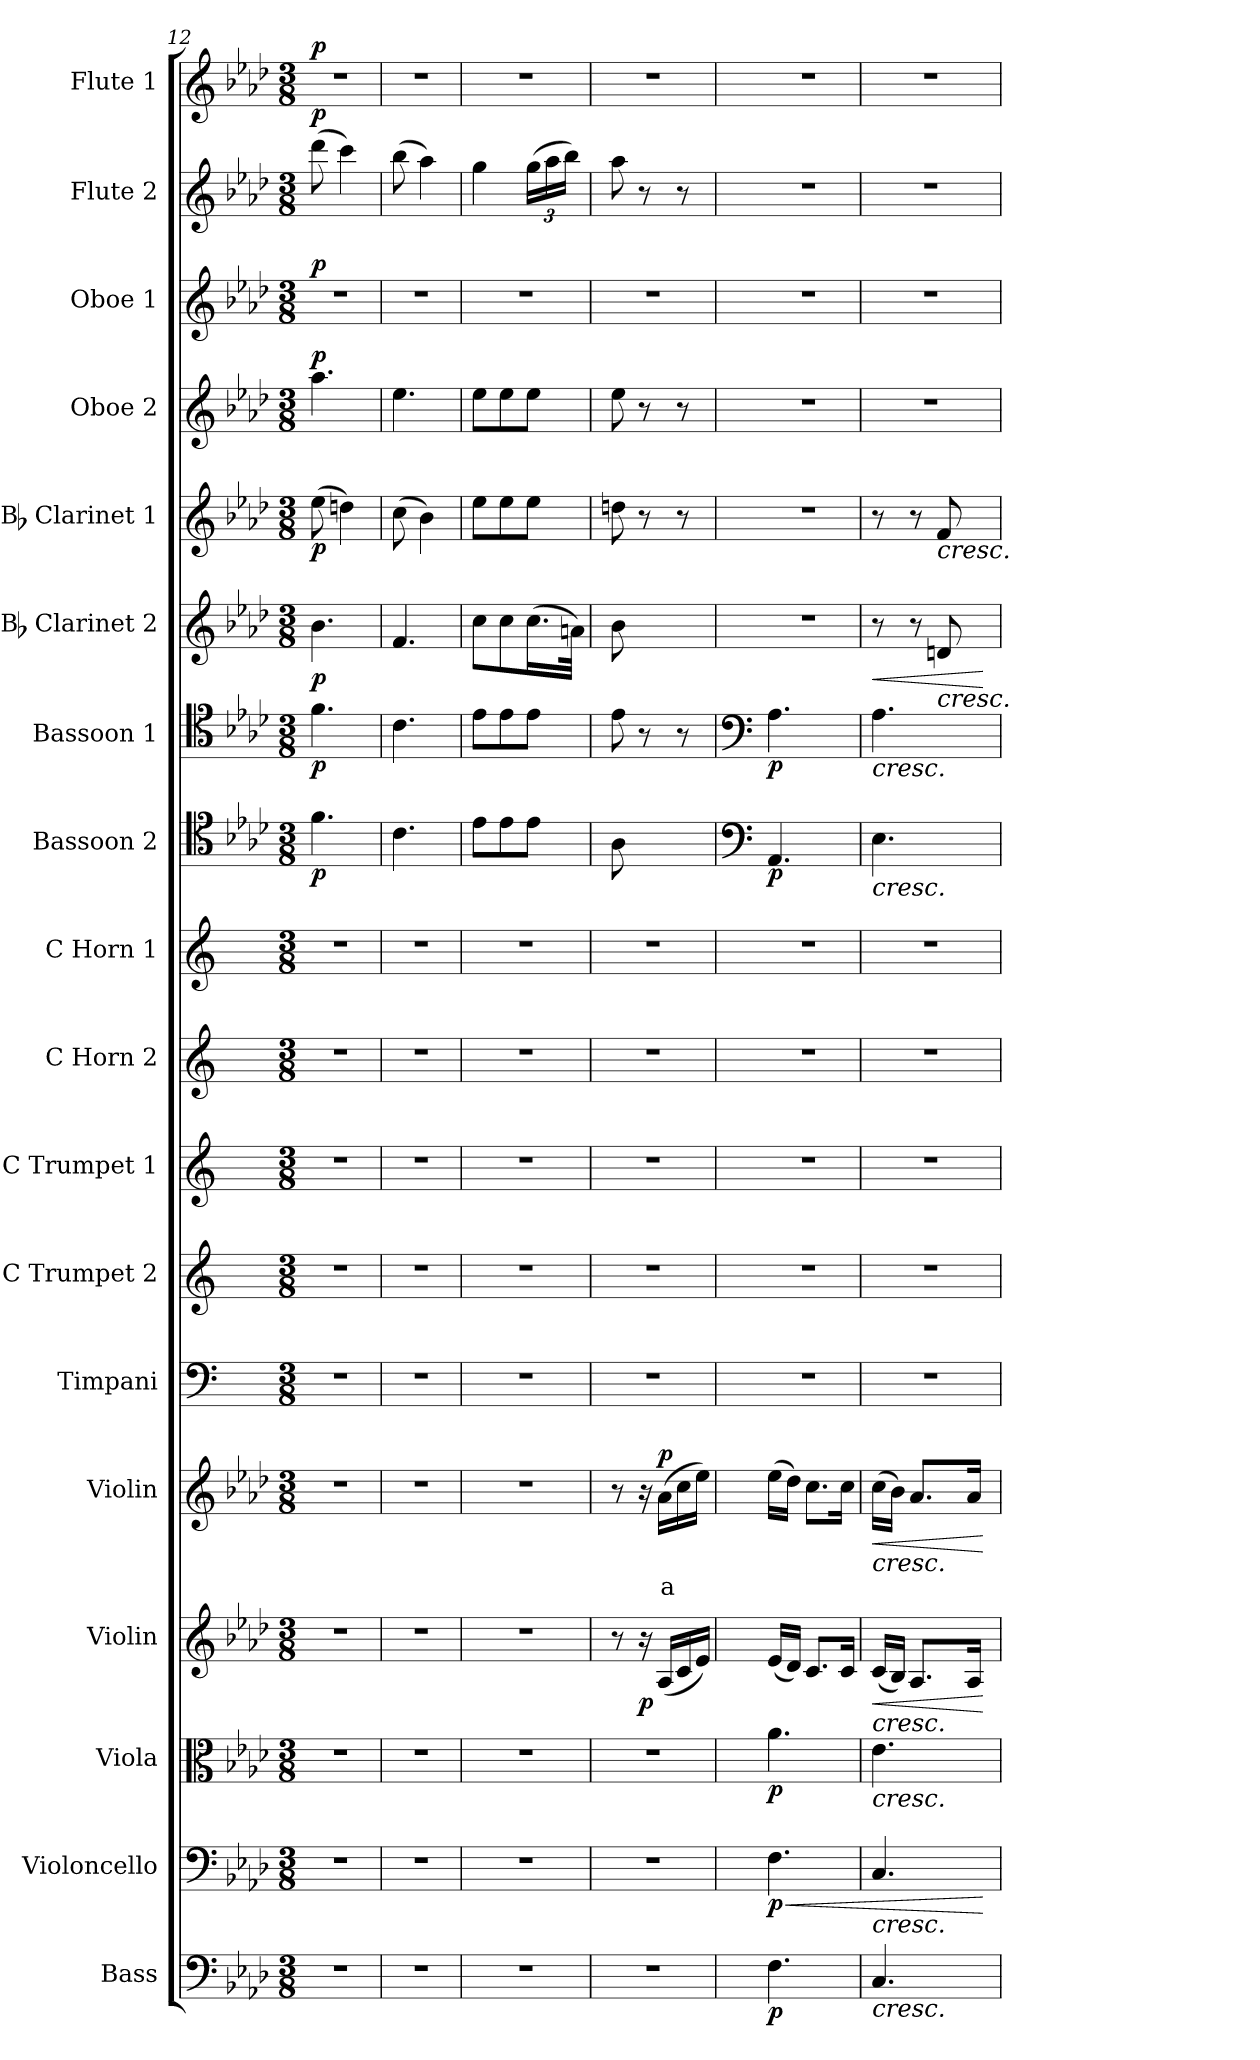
**kern	**dynam	**kern	**dynam	**kern	**dynam	**kern	**dynam	**kern	**text	**dynam	**kern	**kern	**kern	**kern	**kern	**kern	**dynam	**kern	**dynam	**kern	**dynam	**kern	**dynam	**kern	**dynam	**kern	**dynam	**kern	**dynam	**kern	**dynam
*part18	*part18	*part17	*part17	*part16	*part16	*part15	*part15	*part14	*part14	*part14	*part13	*part12	*part11	*part10	*part9	*part8	*part8	*part7	*part7	*part6	*part6	*part5	*part5	*part4	*part4	*part3	*part3	*part2	*part2	*part1	*part1
*staff18	*staff18	*staff17	*staff17	*staff16	*staff16	*staff15	*staff15	*staff14	*staff14	*staff14	*staff13	*staff12	*staff11	*staff10	*staff9	*staff8	*staff8	*staff7	*staff7	*staff6	*staff6	*staff5	*staff5	*staff4	*staff4	*staff3	*staff3	*staff2	*staff2	*staff1	*staff1
*I"Bass	*	*I"Violoncello	*	*I"Viola	*	*I"Violin	*	*I"Violin	*	*	*I"Timpani	*I"C Trumpet 2	*I"C Trumpet 1	*I"C Horn 2	*I"C Horn 1	*I"Bassoon 2	*	*I"Bassoon 1	*	*I"Bb Clarinet 2	*	*I"Bb Clarinet 1	*	*I"Oboe 2	*	*I"Oboe 1	*	*I"Flute 2	*	*I"Flute 1	*
*I'B	*	*I'Vc	*	*I'Vla	*	*I'Vln	*	*I'Vln	*	*	*I'Timp	*I'Tpt 2	*I'Tpt 1	*I'Hn 2	*I'Hn 1	*I'Bsn 2	*	*I'Bsn 1	*	*I'Cl 2	*	*I'Cl 1	*	*I'Ob 2	*	*I'Ob 1	*	*I'Fl 2	*	*I'Fl 1	*
*clefF4	*	*clefF4	*	*clefC3	*	*clefG2	*	*clefG2	*	*	*clefF4	*clefG2	*clefG2	*clefG2	*clefG2	*clefC4	*	*clefC4	*	*clefG2	*	*clefG2	*	*clefG2	*	*clefG2	*	*clefG2	*	*clefG2	*
*ITrd7c12	*	*	*	*	*	*	*	*	*	*	*	*	*	*ITrd7c12	*ITrd7c12	*	*	*	*	*ITrd1c2	*	*ITrd1c2	*	*	*	*	*	*	*	*	*
*k[b-e-a-d-]	*	*k[b-e-a-d-]	*	*k[b-e-a-d-]	*	*k[b-e-a-d-]	*	*k[b-e-a-d-]	*	*	*k[]	*k[]	*k[]	*k[]	*k[]	*k[b-e-a-d-]	*	*k[b-e-a-d-]	*	*k[b-e-a-d-g-c-]	*	*k[b-e-a-d-g-c-]	*	*k[b-e-a-d-]	*	*k[b-e-a-d-]	*	*k[b-e-a-d-]	*	*k[b-e-a-d-]	*
*M3/8	*	*M3/8	*	*M3/8	*	*M3/8	*	*M3/8	*	*	*M3/8	*M3/8	*M3/8	*M3/8	*M3/8	*M3/8	*	*M3/8	*	*M3/8	*	*M3/8	*	*M3/8	*	*M3/8	*	*M3/8	*	*M3/8	*
=12	=12	=12	=12	=12	=12	=12	=12	=12	=12	=12	=12	=12	=12	=12	=12	=12	=12	=12	=12	=12	=12	=12	=12	=12	=12	=12	=12	=12	=12	=12	=12
!	!	!	!	!	!	!	!	!	!	!	!	!	!	!	!	!	!LO:DY:b	!	!LO:DY:b	!	!LO:DY:b	!	!LO:DY:b	!	!LO:DY:a	!	!LO:DY:a	!	!LO:DY:a	!	!LO:DY:a
4.r	.	4.r	.	4.r	.	4.r	.	4.r	.	.	4.r	4.r	4.r	4.r	4.r	4.f	p	4.f	p	4.a-	p	(8dd-	p	4.aa-	p	4.r	p	(8ddd-	p	4.r	p
.	.	.	.	.	.	.	.	.	.	.	.	.	.	.	.	.	.	.	.	.	.	4ccn)	.	.	.	.	.	4ccc)	.	.	.
=13	=13	=13	=13	=13	=13	=13	=13	=13	=13	=13	=13	=13	=13	=13	=13	=13	=13	=13	=13	=13	=13	=13	=13	=13	=13	=13	=13	=13	=13	=13	=13
4.r	.	4.r	.	4.r	.	4.r	.	4.r	.	.	4.r	4.r	4.r	4.r	4.r	4.c	.	4.c	.	4.e-	.	(8b-	.	4.ee-	.	4.r	.	(8bb-	.	4.r	.
.	.	.	.	.	.	.	.	.	.	.	.	.	.	.	.	.	.	.	.	.	.	4a-)	.	.	.	.	.	4aa-)	.	.	.
=14	=14	=14	=14	=14	=14	=14	=14	=14	=14	=14	=14	=14	=14	=14	=14	=14	=14	=14	=14	=14	=14	=14	=14	=14	=14	=14	=14	=14	=14	=14	=14
4.r	.	4.r	.	4.r	.	4.r	.	4.r	.	.	4.r	4.r	4.r	4.r	4.r	8e-L	.	8e-L	.	8b-L	.	8dd-L	.	8ee-L	.	4.r	.	4gg	.	4.r	.
.	.	.	.	.	.	.	.	.	.	.	.	.	.	.	.	8e-	.	8e-	.	8b-	.	8dd-	.	8ee-	.	.	.	.	.	.	.
*	*	*	*	*	*	*	*	*	*	*	*	*	*	*	*	*	*	*	*	*	*	*	*	*	*	*	*	*Xbrackettup	*	*	*
.	.	.	.	.	.	.	.	.	.	.	.	.	.	.	.	8e-J	.	8e-J	.	(16.b-L	.	8dd-J	.	8ee-J	.	.	.	(24ggLL	.	.	.
.	.	.	.	.	.	.	.	.	.	.	.	.	.	.	.	.	.	.	.	.	.	.	.	.	.	.	.	24aa-	.	.	.
.	.	.	.	.	.	.	.	.	.	.	.	.	.	.	.	.	.	.	.	.	.	.	.	.	.	.	.	24bb-JJ)	.	.	.
.	.	.	.	.	.	.	.	.	.	.	.	.	.	.	.	.	.	.	.	32gnJJk)	.	.	.	.	.	.	.	.	.	.	.
=15	=15	=15	=15	=15	=15	=15	=15	=15	=15	=15	=15	=15	=15	=15	=15	=15	=15	=15	=15	=15	=15	=15	=15	=15	=15	=15	=15	=15	=15	=15	=15
4.r	.	4.r	.	4.r	.	8r	.	8r	.	.	4.r	4.r	4.r	4.r	4.r	8A-	.	8e-	.	8a-	.	8ccn	.	8ee-	.	4.r	.	8aa-	.	4.r	.
!	!	!	!	!	!	!	!LO:DY:b	!	!	!	!	!	!	!	!	!	!	!	!	!	!	!	!	!	!	!	!	!	!	!	!
.	.	.	.	.	.	16r	p	16r	.	.	.	.	.	.	.	4ryy	.	8r	.	4ryy	.	8r	.	8r	.	.	.	8r	.	.	.
!	!	!	!	!	!	!	!	!	!LO:LY:b	!LO:DY:b	!	!	!	!	!	!	!	!	!	!	!	!	!	!	!	!	!	!	!	!	!
.	.	.	.	.	.	(16A-LL	.	(16a-LL	a	p	.	.	.	.	.	.	.	.	.	.	.	.	.	.	.	.	.	.	.	.	.
.	.	.	.	.	.	16c	.	16cc	.	.	.	.	.	.	.	.	.	8r	.	.	.	8r	.	8r	.	.	.	8r	.	.	.
.	.	.	.	.	.	16e-JJ)	.	16ee-JJ)	.	.	.	.	.	.	.	.	.	.	.	.	.	.	.	.	.	.	.	.	.	.	.
=16	=16	=16	=16	=16	=16	=16	=16	=16	=16	=16	=16	=16	=16	=16	=16	=16	=16	=16	=16	=16	=16	=16	=16	=16	=16	=16	=16	=16	=16	=16	=16
*	*	*	*	*	*	*	*	*	*	*	*	*	*	*	*	*clefF4	*	*clefF4	*	*	*	*	*	*	*	*	*	*	*	*	*
!	!LO:DY:b	!	!LO:HP:b	!	!	!	!	!	!	!	!	!	!	!	!	!	!	!	!	!	!	!	!	!	!	!	!	!	!	!	!
!	!	!	!LO:DY:n=1:b	!	!LO:DY:b	!	!	!	!	!	!	!	!	!	!	!	!LO:DY:b	!	!LO:DY:b	!	!	!	!	!	!	!	!	!	!	!	!
4.FF	p	4.F	< p	4.a-	p	(16e-LL	.	(16ee-LL	.	.	4.r	4.r	4.r	4.r	4.r	4.AA-	p	4.A-	p	4.r	.	4.r	.	4.r	.	4.r	.	4.r	.	4.r	.
.	.	.	.	.	.	16d-JJ)	.	16dd-JJ)	.	.	.	.	.	.	.	.	.	.	.	.	.	.	.	.	.	.	.	.	.	.	.
.	.	.	.	.	.	8.cL	.	8.ccL	.	.	.	.	.	.	.	.	.	.	.	.	.	.	.	.	.	.	.	.	.	.	.
.	.	.	.	.	.	16cJk	.	16ccJk	.	.	.	.	.	.	.	.	.	.	.	.	.	.	.	.	.	.	.	.	.	.	.
=17	=17	=17	=17	=17	=17	=17	=17	=17	=17	=17	=17	=17	=17	=17	=17	=17	=17	=17	=17	=17	=17	=17	=17	=17	=17	=17	=17	=17	=17	=17	=17
!	!	!	!	!	!	!	!	!	!	!	!	!	!	!	!	!	!	!LO:TX:b:i:t=cresc.	!	!	!	!	!	!	!	!	!	!	!	!	!
!	!	!	!	!	!	!	!	!	!	!	!	!	!	!	!	!LO:TX:b:i:t=cresc.	!	!	!	!	!	!	!	!	!	!	!	!	!	!	!
!	!	!	!	!	!	!	!	!LO:TX:b:i:t=cresc.	!	!	!	!	!	!	!	!	!	!	!	!	!	!	!	!	!	!	!	!	!	!	!
!	!	!	!	!	!	!LO:TX:b:i:t=cresc.	!	!	!	!	!	!	!	!	!	!	!	!	!	!	!	!	!	!	!	!	!	!	!	!	!
!	!	!	!	!LO:TX:b:i:t=cresc.	!	!	!	!	!	!	!	!	!	!	!	!	!	!	!	!	!	!	!	!	!	!	!	!	!	!	!
!	!	!LO:TX:b:i:t=cresc.	!	!	!	!	!	!	!	!	!	!	!	!	!	!	!	!	!	!	!	!	!	!	!	!	!	!	!	!	!
!LO:TX:b:i:t=cresc.	!	!	!	!	!	!	!	!	!	!	!	!	!	!	!	!	!	!	!	!	!	!	!	!	!	!	!	!	!	!	!
!	!	!	!	!	!	!	!LO:HP:b	!	!	!LO:HP:b	!	!	!	!	!	!	!	!	!	!	!LO:HP:b	!	!	!	!	!	!	!	!	!	!
4.CC	.	4.C	.	4.e-	.	(16cLL	<	(16ccLL	.	<	4.r	4.r	4.r	4.r	4.r	4.E-	.	4.A-	.	8r	<	8r	.	4.r	.	4.r	.	4.r	.	4.r	.
.	.	.	.	.	.	16B-JJ)	.	16b-JJ)	.	.	.	.	.	.	.	.	.	.	.	.	.	.	.	.	.	.	.	.	.	.	.
.	.	.	.	.	.	8.A-L	.	8.a-L	.	.	.	.	.	.	.	.	.	.	.	8r	.	8r	.	.	.	.	.	.	.	.	.
!	!	!	!	!	!	!	!	!	!	!	!	!	!	!	!	!	!	!	!	!	!	!LO:TX:b:i:t=cresc.	!	!	!	!	!	!	!	!	!
!	!	!	!	!	!	!	!	!	!	!	!	!	!	!	!	!	!	!	!	!LO:TX:b:i:t=cresc.	!	!	!	!	!	!	!	!	!	!	!
.	.	.	.	.	.	.	.	.	.	.	.	.	.	.	.	.	.	.	.	8cn/	.	8e-/	.	.	.	.	.	.	.	.	.
.	.	.	.	.	.	16A-Jk	.	16a-Jk	.	.	.	.	.	.	.	.	.	.	.	.	.	.	.	.	.	.	.	.	.	.	.
.	.	.	[	.	.	.	[	.	.	[	.	.	.	.	.	.	.	.	.	.	[	.	.	.	.	.	.	.	.	.	.
=	=	=	=	=	=	=	=	=	=	=	=	=	=	=	=	=	=	=	=	=	=	=	=	=	=	=	=	=	=	=	=
*-	*-	*-	*-	*-	*-	*-	*-	*-	*-	*-	*-	*-	*-	*-	*-	*-	*-	*-	*-	*-	*-	*-	*-	*-	*-	*-	*-	*-	*-	*-	*-
